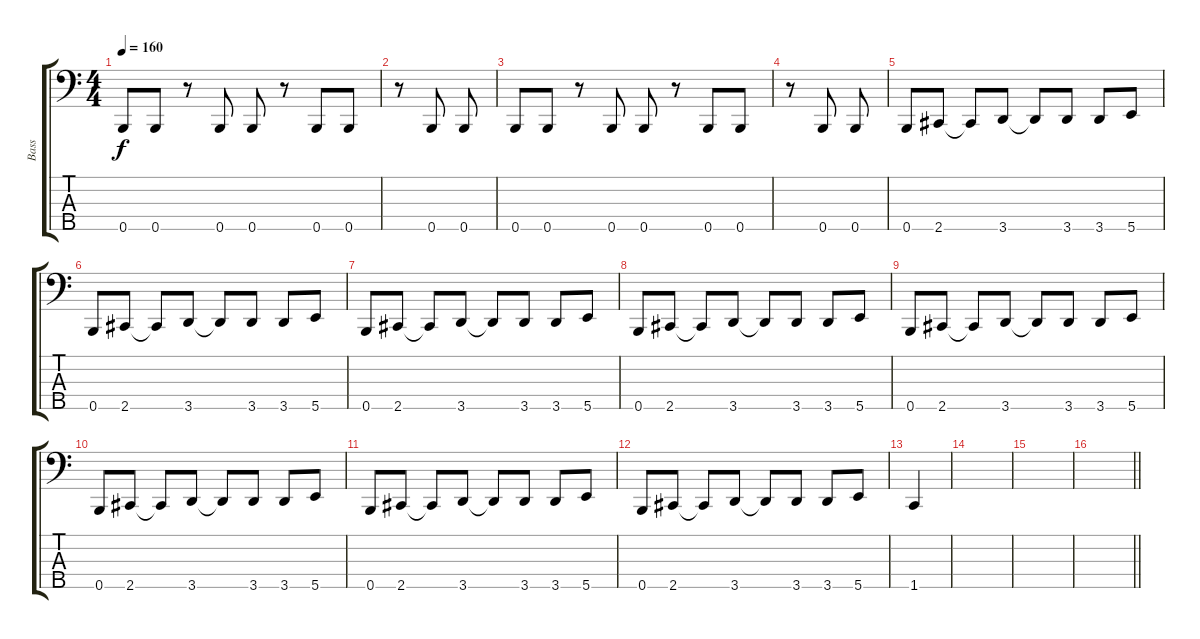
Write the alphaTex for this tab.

\track ("Bass" "Bass") {instrument electricbassfinger}
\staff {score tabs}
\tuning (G2 D2 A1 E1 B0) {hide}
\ts (4 4)
\tempo 160
\clef f4
\ks c
0.5.8{dy f} 0.5.8 r.8 0.5.8 0.5.8 r.8 0.5.8 0.5.8 |
r.8 0.5.8 0.5.8 |
0.5.8 0.5.8 r.8 0.5.8 0.5.8 r.8 0.5.8 0.5.8 |
r.8 0.5.8 0.5.8 |
0.5.8 2.5.8 2.5{t}.8 3.5.8 3.5{t}.8 3.5.8 3.5.8 5.5.8 |
0.5.8 2.5.8 2.5{t}.8 3.5.8 3.5{t}.8 3.5.8 3.5.8 5.5.8 |
0.5.8 2.5.8 2.5{t}.8 3.5.8 3.5{t}.8 3.5.8 3.5.8 5.5.8 |
0.5.8 2.5.8 2.5{t}.8 3.5.8 3.5{t}.8 3.5.8 3.5.8 5.5.8 |
0.5.8 2.5.8 2.5{t}.8 3.5.8 3.5{t}.8 3.5.8 3.5.8 5.5.8 |
0.5.8 2.5.8 2.5{t}.8 3.5.8 3.5{t}.8 3.5.8 3.5.8 5.5.8 |
0.5.8 2.5.8 2.5{t}.8 3.5.8 3.5{t}.8 3.5.8 3.5.8 5.5.8 |
0.5.8 2.5.8 2.5{t}.8 3.5.8 3.5{t}.8 3.5.8 3.5.8 5.5.8 |
1.5.4 |
|
|
\barLineRight lightlight
